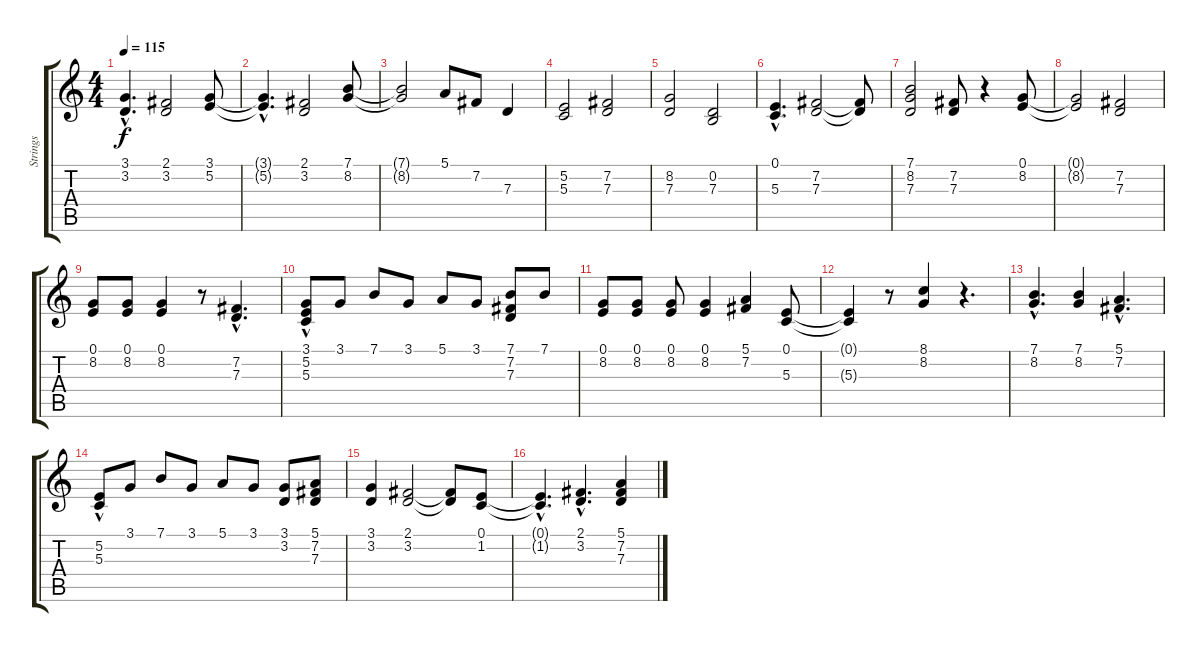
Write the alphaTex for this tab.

\track ("Strings" "Strings") {instrument viola}
\staff {score tabs}
\tuning (E4 B3 G3 D3 A2 E2) {hide}
\ts (4 4)
\tempo 115
\clef g2
\ks c
(3.1{hac} 3.2{hac}).4{d dy f} (2.1 3.2).2 (3.1 5.2).8 |
(3.1{hac t} 5.2{hac t}).4{d} (2.1 3.2).2 (7.1 8.2).8 |
(7.1{t} 8.2{t}).2 5.1.8 7.2.8 7.3.4 |
(5.2 5.3).2 (7.2 7.3).2 |
(8.2 7.3).2 (0.2 7.3).2 |
(0.1{hac} 5.3{hac}).4{d} (7.2 7.3).2 (7.2{t} 7.3{t}).8 |
(7.1 8.2 7.3).2 (7.2 7.3).8 r.4 (0.1 8.2).8 |
(0.1{t} 8.2{t}).2 (7.2 7.3).2 |
(0.1 8.2).8 (0.1 8.2).8 (0.1 8.2).4 r.8 (7.2{hac} 7.3{hac}).4{d} |
(3.1 5.2{hac} 5.3{hac}).8 3.1.8 7.1.8 3.1.8 5.1.8 3.1.8 (7.1 7.2 7.3).8 7.1.8 |
(0.1 8.2).8 (0.1 8.2).8 (0.1 8.2).8 (0.1 8.2).4 (5.1 7.2).4 (0.1 5.3).8 |
(0.1{t} 5.3{t}).4 r.8 (8.1 8.2).4 r.4{d} |
(7.1{hac} 8.2{hac}).4{d} (7.1 8.2).4 (5.1{hac} 7.2{hac}).4{d} |
(5.2{hac} 5.3{hac}).8 3.1.8 7.1.8 3.1.8 5.1.8 3.1.8 (3.1 3.2).8 (5.1 7.2 7.3).8 |
(3.1 3.2).4 (2.1 3.2).2 (2.1{t} 3.2{t}).8 (0.1 1.2).8 |
(0.1{hac t} 1.2{hac t}).4{d} (2.1{hac} 3.2{hac}).4{d} (5.1 7.2 7.3).4
